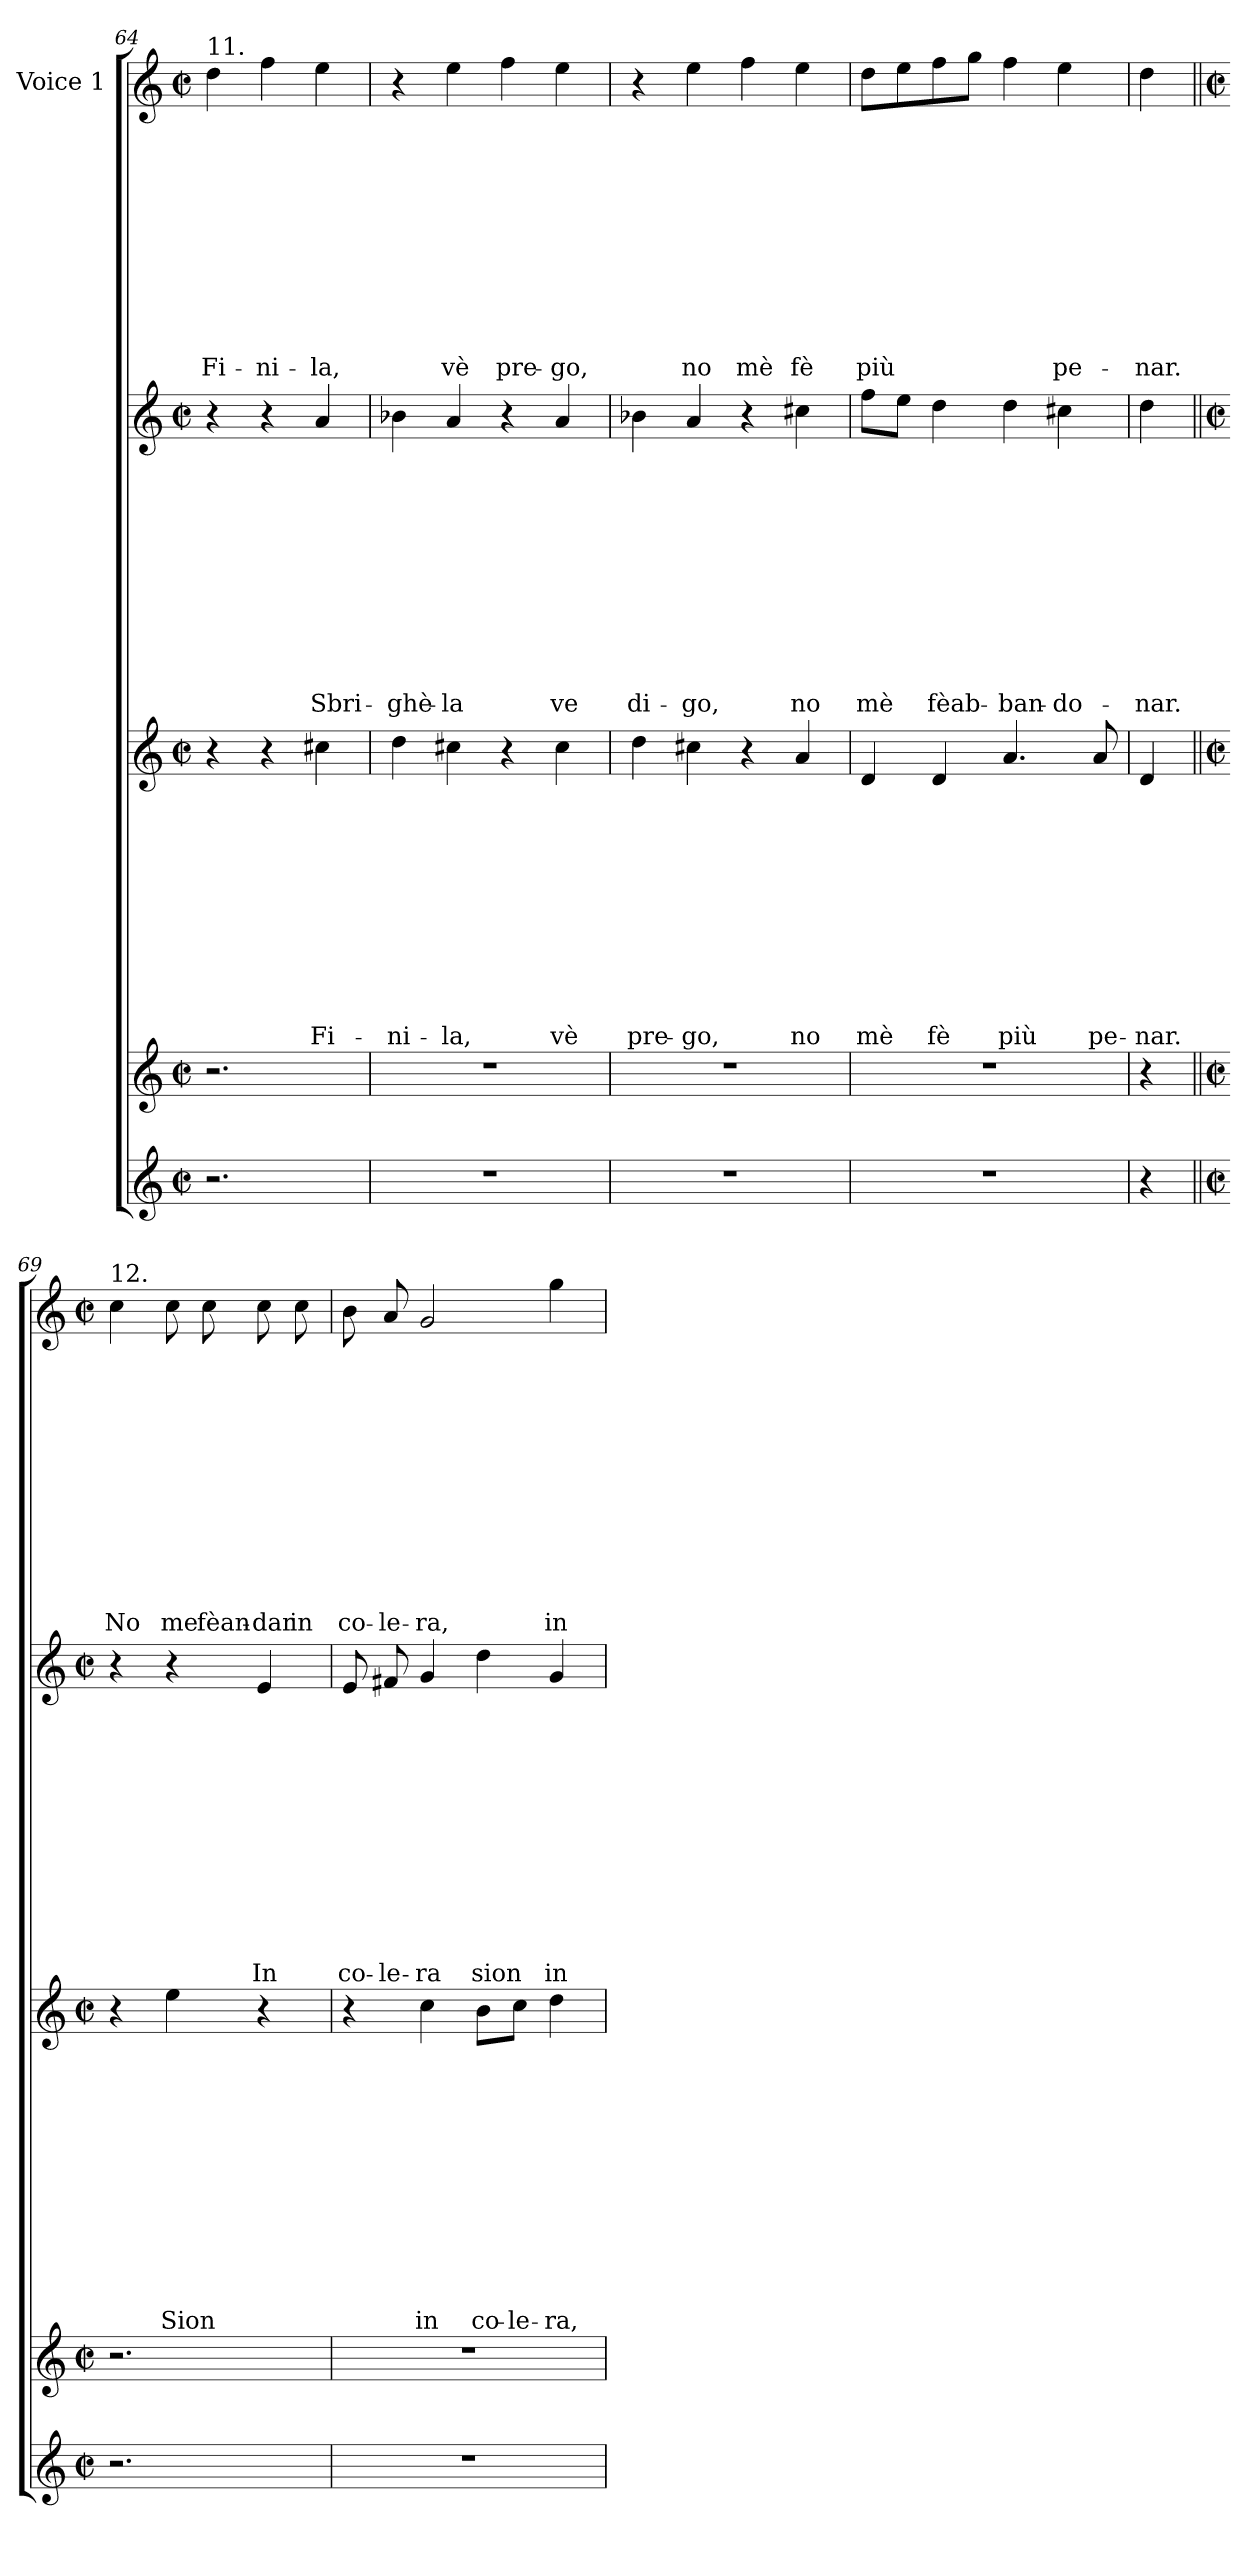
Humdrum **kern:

**kern	**kern	**kern	**text	**text	**text	**text	**text	**text	**text	**text	**text	**text	**text	**text	**kern	**text	**text	**text	**text	**text	**text	**text	**text	**text	**text	**text	**text	**kern	**text	**text	**text	**text	**text	**text	**text	**text	**text	**text	**text	**text
*part5	*part4	*part3	*part3	*part3	*part3	*part3	*part3	*part3	*part3	*part3	*part3	*part3	*part3	*part3	*part2	*part2	*part2	*part2	*part2	*part2	*part2	*part2	*part2	*part2	*part2	*part2	*part2	*part1	*part1	*part1	*part1	*part1	*part1	*part1	*part1	*part1	*part1	*part1	*part1	*part1
*staff5	*staff4	*staff3	*staff3	*staff3	*staff3	*staff3	*staff3	*staff3	*staff3	*staff3	*staff3	*staff3	*staff3	*staff3	*staff2	*staff2	*staff2	*staff2	*staff2	*staff2	*staff2	*staff2	*staff2	*staff2	*staff2	*staff2	*staff2	*staff1	*staff1	*staff1	*staff1	*staff1	*staff1	*staff1	*staff1	*staff1	*staff1	*staff1	*staff1	*staff1
*	*	*	*	*	*	*	*	*	*	*	*	*	*	*	*	*	*	*	*	*	*	*	*	*	*	*	*	*I"Voice 1	*	*	*	*	*	*	*	*	*	*	*	*
!!LO:LB:g=z
*clefG2	*clefG2	*clefG2	*	*	*	*	*	*	*	*	*	*	*	*	*clefG2	*	*	*	*	*	*	*	*	*	*	*	*	*clefG2	*	*	*	*	*	*	*	*	*	*	*	*
*k[]	*k[]	*k[]	*	*	*	*	*	*	*	*	*	*	*	*	*k[]	*	*	*	*	*	*	*	*	*	*	*	*	*k[]	*	*	*	*	*	*	*	*	*	*	*	*
*C:	*C:	*C:	*	*	*	*	*	*	*	*	*	*	*	*	*C:	*	*	*	*	*	*	*	*	*	*	*	*	*C:	*	*	*	*	*	*	*	*	*	*	*	*
*M2/2	*M2/2	*M2/2	*	*	*	*	*	*	*	*	*	*	*	*	*M2/2	*	*	*	*	*	*	*	*	*	*	*	*	*M2/2	*	*	*	*	*	*	*	*	*	*	*	*
*met(c|)	*met(c|)	*met(c|)	*	*	*	*	*	*	*	*	*	*	*	*	*met(c|)	*	*	*	*	*	*	*	*	*	*	*	*	*met(c|)	*	*	*	*	*	*	*	*	*	*	*	*
=64	=64	=64	=64	=64	=64	=64	=64	=64	=64	=64	=64	=64	=64	=64	=64	=64	=64	=64	=64	=64	=64	=64	=64	=64	=64	=64	=64	=64	=64	=64	=64	=64	=64	=64	=64	=64	=64	=64	=64	=64
!	!	!	!	!	!	!	!	!	!	!	!	!	!	!	!	!	!	!	!	!	!	!	!	!	!	!	!	!LO:TX:a:t=11.	!	!	!	!	!	!	!	!	!	!	!	!
2.r	2.r	4r	.	.	.	.	.	.	.	.	.	.	.	.	4r	.	.	.	.	.	.	.	.	.	.	.	.	4dd\	.	.	.	.	.	.	.	.	.	.	Fi-	.
.	.	4r	.	.	.	.	.	.	.	.	.	.	.	.	4r	.	.	.	.	.	.	.	.	.	.	.	.	4ff\	.	.	.	.	.	.	.	.	.	.	-ni-	.
.	.	4cc#X\	.	.	.	.	.	.	.	.	.	.	Fi-	.	4a/	.	.	.	.	.	.	.	.	.	.	Sbri-	.	4ee\	.	.	.	.	.	.	.	.	.	.	-la,	.
=65	=65	=65	=65	=65	=65	=65	=65	=65	=65	=65	=65	=65	=65	=65	=65	=65	=65	=65	=65	=65	=65	=65	=65	=65	=65	=65	=65	=65	=65	=65	=65	=65	=65	=65	=65	=65	=65	=65	=65	=65
1r	1r	4dd\	.	.	.	.	.	.	.	.	.	.	-ni-	.	4b-X\	.	.	.	.	.	.	.	.	.	.	-ghè-	.	4r	.	.	.	.	.	.	.	.	.	.	.	.
.	.	4cc#X\	.	.	.	.	.	.	.	.	.	.	-la,	.	4a/	.	.	.	.	.	.	.	.	.	.	-la	.	4ee\	.	.	.	.	.	.	.	.	.	.	vè	.
.	.	4r	.	.	.	.	.	.	.	.	.	.	.	.	4r	.	.	.	.	.	.	.	.	.	.	.	.	4ff\	.	.	.	.	.	.	.	.	.	.	pre-	.
.	.	4cc#\	.	.	.	.	.	.	.	.	.	.	vè	.	4a/	.	.	.	.	.	.	.	.	.	.	ve	.	4ee\	.	.	.	.	.	.	.	.	.	.	-go,	.
=66	=66	=66	=66	=66	=66	=66	=66	=66	=66	=66	=66	=66	=66	=66	=66	=66	=66	=66	=66	=66	=66	=66	=66	=66	=66	=66	=66	=66	=66	=66	=66	=66	=66	=66	=66	=66	=66	=66	=66	=66
1r	1r	4dd\	.	.	.	.	.	.	.	.	.	.	pre-	.	4b-X\	.	.	.	.	.	.	.	.	.	.	di-	.	4r	.	.	.	.	.	.	.	.	.	.	.	.
.	.	4cc#X\	.	.	.	.	.	.	.	.	.	.	-go,	.	4a/	.	.	.	.	.	.	.	.	.	.	-go,	.	4ee\	.	.	.	.	.	.	.	.	.	.	no	.
.	.	4r	.	.	.	.	.	.	.	.	.	.	.	.	4r	.	.	.	.	.	.	.	.	.	.	.	.	4ff\	.	.	.	.	.	.	.	.	.	.	mè	.
.	.	4a/	.	.	.	.	.	.	.	.	.	.	no	.	4cc#X\	.	.	.	.	.	.	.	.	.	.	no	.	4ee\	.	.	.	.	.	.	.	.	.	.	fè	.
=67	=67	=67	=67	=67	=67	=67	=67	=67	=67	=67	=67	=67	=67	=67	=67	=67	=67	=67	=67	=67	=67	=67	=67	=67	=67	=67	=67	=67	=67	=67	=67	=67	=67	=67	=67	=67	=67	=67	=67	=67
1r	1r	4d/	.	.	.	.	.	.	.	.	.	.	mè	.	8ff\L	.	.	.	.	.	.	.	.	.	.	mè	.	8dd\L	.	.	.	.	.	.	.	.	.	.	più	.
.	.	.	.	.	.	.	.	.	.	.	.	.	.	.	8ee\J	.	.	.	.	.	.	.	.	.	.	.	.	8ee\	.	.	.	.	.	.	.	.	.	.	.	.
.	.	4d/	.	.	.	.	.	.	.	.	.	.	fè	.	4dd\	.	.	.	.	.	.	.	.	.	.	fèab-	.	8ff\	.	.	.	.	.	.	.	.	.	.	.	.
.	.	.	.	.	.	.	.	.	.	.	.	.	.	.	.	.	.	.	.	.	.	.	.	.	.	.	.	8gg\J	.	.	.	.	.	.	.	.	.	.	.	.
.	.	4.a/	.	.	.	.	.	.	.	.	.	.	più	.	4dd\	.	.	.	.	.	.	.	.	.	.	-ban-	.	4ff\	.	.	.	.	.	.	.	.	.	.	.	.
.	.	.	.	.	.	.	.	.	.	.	.	.	.	.	4cc#X\	.	.	.	.	.	.	.	.	.	.	-do-	.	4ee\	.	.	.	.	.	.	.	.	.	.	pe-	.
.	.	8a/	.	.	.	.	.	.	.	.	.	.	pe-	.	.	.	.	.	.	.	.	.	.	.	.	.	.	.	.	.	.	.	.	.	.	.	.	.	.	.
=68	=68	=68	=68	=68	=68	=68	=68	=68	=68	=68	=68	=68	=68	=68	=68	=68	=68	=68	=68	=68	=68	=68	=68	=68	=68	=68	=68	=68	=68	=68	=68	=68	=68	=68	=68	=68	=68	=68	=68	=68
4r	4r	4d/	.	.	.	.	.	.	.	.	.	.	-nar.	.	4dd\	.	.	.	.	.	.	.	.	.	.	-nar.	.	4dd\	.	.	.	.	.	.	.	.	.	.	-nar.	.
!!LO:LB:g=z
=69||	=69||	=69||	=69||	=69||	=69||	=69||	=69||	=69||	=69||	=69||	=69||	=69||	=69||	=69||	=69||	=69||	=69||	=69||	=69||	=69||	=69||	=69||	=69||	=69||	=69||	=69||	=69||	=69||	=69||	=69||	=69||	=69||	=69||	=69||	=69||	=69||	=69||	=69||	=69||	=69||
*k[]	*k[]	*k[]	*	*	*	*	*	*	*	*	*	*	*	*	*k[]	*	*	*	*	*	*	*	*	*	*	*	*	*k[]	*	*	*	*	*	*	*	*	*	*	*	*
*C:	*C:	*C:	*	*	*	*	*	*	*	*	*	*	*	*	*C:	*	*	*	*	*	*	*	*	*	*	*	*	*C:	*	*	*	*	*	*	*	*	*	*	*	*
*M2/2	*M2/2	*M2/2	*	*	*	*	*	*	*	*	*	*	*	*	*M2/2	*	*	*	*	*	*	*	*	*	*	*	*	*M2/2	*	*	*	*	*	*	*	*	*	*	*	*
*met(c|)	*met(c|)	*met(c|)	*	*	*	*	*	*	*	*	*	*	*	*	*met(c|)	*	*	*	*	*	*	*	*	*	*	*	*	*met(c|)	*	*	*	*	*	*	*	*	*	*	*	*
!	!	!	!	!	!	!	!	!	!	!	!	!	!	!	!	!	!	!	!	!	!	!	!	!	!	!	!	!LO:TX:a:t=12.	!	!	!	!	!	!	!	!	!	!	!	!
2.r	2.r	4r	.	.	.	.	.	.	.	.	.	.	.	.	4r	.	.	.	.	.	.	.	.	.	.	.	.	4cc\	.	.	.	.	.	.	.	.	.	.	.	No
.	.	4ee\	.	.	.	.	.	.	.	.	.	.	.	Sion	4r	.	.	.	.	.	.	.	.	.	.	.	.	8cc\	.	.	.	.	.	.	.	.	.	.	.	me
.	.	.	.	.	.	.	.	.	.	.	.	.	.	.	.	.	.	.	.	.	.	.	.	.	.	.	.	8cc\	.	.	.	.	.	.	.	.	.	.	.	fèan-
.	.	4r	.	.	.	.	.	.	.	.	.	.	.	.	4e/	.	.	.	.	.	.	.	.	.	.	.	In	8cc\	.	.	.	.	.	.	.	.	.	.	.	-dar
.	.	.	.	.	.	.	.	.	.	.	.	.	.	.	.	.	.	.	.	.	.	.	.	.	.	.	.	8cc\	.	.	.	.	.	.	.	.	.	.	.	in
=70	=70	=70	=70	=70	=70	=70	=70	=70	=70	=70	=70	=70	=70	=70	=70	=70	=70	=70	=70	=70	=70	=70	=70	=70	=70	=70	=70	=70	=70	=70	=70	=70	=70	=70	=70	=70	=70	=70	=70	=70
1r	1r	4r	.	.	.	.	.	.	.	.	.	.	.	.	8e/	.	.	.	.	.	.	.	.	.	.	.	co-	8b\	.	.	.	.	.	.	.	.	.	.	.	co-
.	.	.	.	.	.	.	.	.	.	.	.	.	.	.	8f#X/	.	.	.	.	.	.	.	.	.	.	.	-le-	8a/	.	.	.	.	.	.	.	.	.	.	.	-le-
.	.	4cc\	.	.	.	.	.	.	.	.	.	.	.	in	4g/	.	.	.	.	.	.	.	.	.	.	.	-ra	2g/	.	.	.	.	.	.	.	.	.	.	.	-ra,
.	.	8b\L	.	.	.	.	.	.	.	.	.	.	.	co-	4dd\	.	.	.	.	.	.	.	.	.	.	.	sion	.	.	.	.	.	.	.	.	.	.	.	.	.
.	.	8cc\J	.	.	.	.	.	.	.	.	.	.	.	-le-	.	.	.	.	.	.	.	.	.	.	.	.	.	.	.	.	.	.	.	.	.	.	.	.	.	.
.	.	4dd\	.	.	.	.	.	.	.	.	.	.	.	-ra,	4g/	.	.	.	.	.	.	.	.	.	.	.	in	4gg\	.	.	.	.	.	.	.	.	.	.	.	in
=	=	=	=	=	=	=	=	=	=	=	=	=	=	=	=	=	=	=	=	=	=	=	=	=	=	=	=	=	=	=	=	=	=	=	=	=	=	=	=	=
*-	*-	*-	*-	*-	*-	*-	*-	*-	*-	*-	*-	*-	*-	*-	*-	*-	*-	*-	*-	*-	*-	*-	*-	*-	*-	*-	*-	*-	*-	*-	*-	*-	*-	*-	*-	*-	*-	*-	*-	*-
